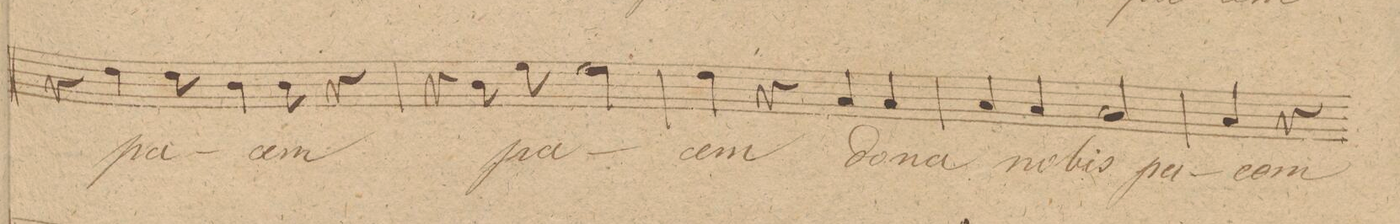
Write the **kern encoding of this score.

**kern	**text	**dynam
*I"Tenore.	*	*
*clefC4	*	*
*k[f#c#g#]	*	*
*met(c|)	*	*
*M2/2	*	*
4r	.	.
8c#\	pa-	.
8c#\	.	.
4A\	.	.
8A\	-cem	.
8r	.	.
=26	=26	=26
4r	.	.
8A\	pa-	.
8d\	.	.
2d\	.	.
=27	=27	=27
4c#\	-cem	.
4r	.	.
4G#/	do-	.
4G#/	-na	.
=28	=28	=28
4G#/	no-	.
4G#/	-bis	.
2G#/	pa-	.
=29	=29	=29
4G#/	-cem	.
4r	.	.
*-	*-	*-
